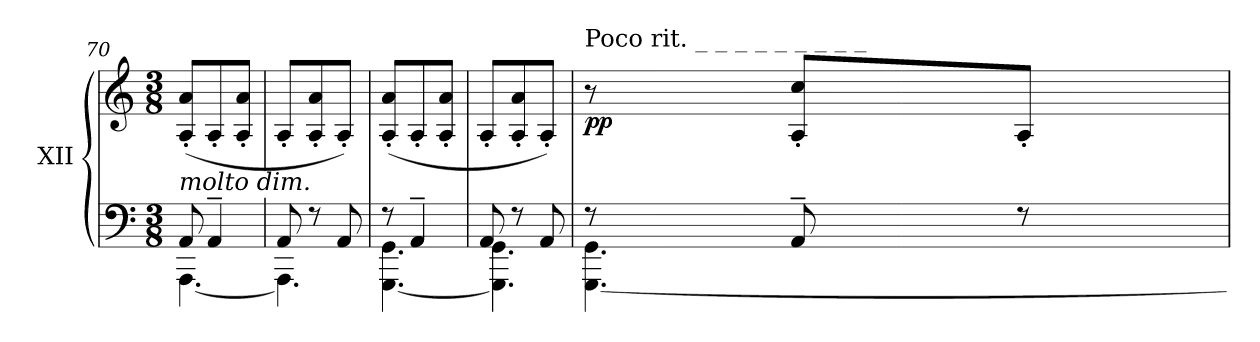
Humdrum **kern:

**kern	**kern	**dynam
*part1	*part1	*part1
*staff2	*staff1	*staff1/2
*I"XII	*	*
*clefF4	*clefG2	*
*k[]	*k[]	*
*M3/8	*M3/8	*
=70	=70	=70
*^	*	*
!	!	!LO:TX:b:i:t=molto dim.	!
8AA/	[4.AAA\	(<8A/' 8a/'L	.
4AA~/	.	8A'/	.
.	.	8A/' 8a/'J	.
!!LO:LB:g=z
=71	=71	=71	=71
8AA/	4.AAA\]	8A'/L	.
8r	.	8A/' 8a/'	.
8AA/	.	8A'/J)	.
=72	=72	=72	=72
8r	[4.GGG\ 4.GG\	(<8A/'< 8a/'<L	.
4AA~/	.	8A'</	.
.	.	8A/'< 8a/'<J	.
=73	=73	=73	=73
8AA/	4.GGG\] 4.GG\	8A'</L	.
8r	.	8A/'< 8a/'<	.
8AA/	.	8A'</J)	.
=74	=74	=74	=74
!	!	!LO:TX:t=Poco rit.   _        _        _        _        _        _        _        _        _	!
!	!	!	!LO:DY:b
8r	[4.GGG\ 4.GG\	8r	pp
8AA~/	.	8A/' 8cc/'L	.
8r	.	8A'/J	.
*v	*v	*	*
=	=	=
*-	*-	*-
